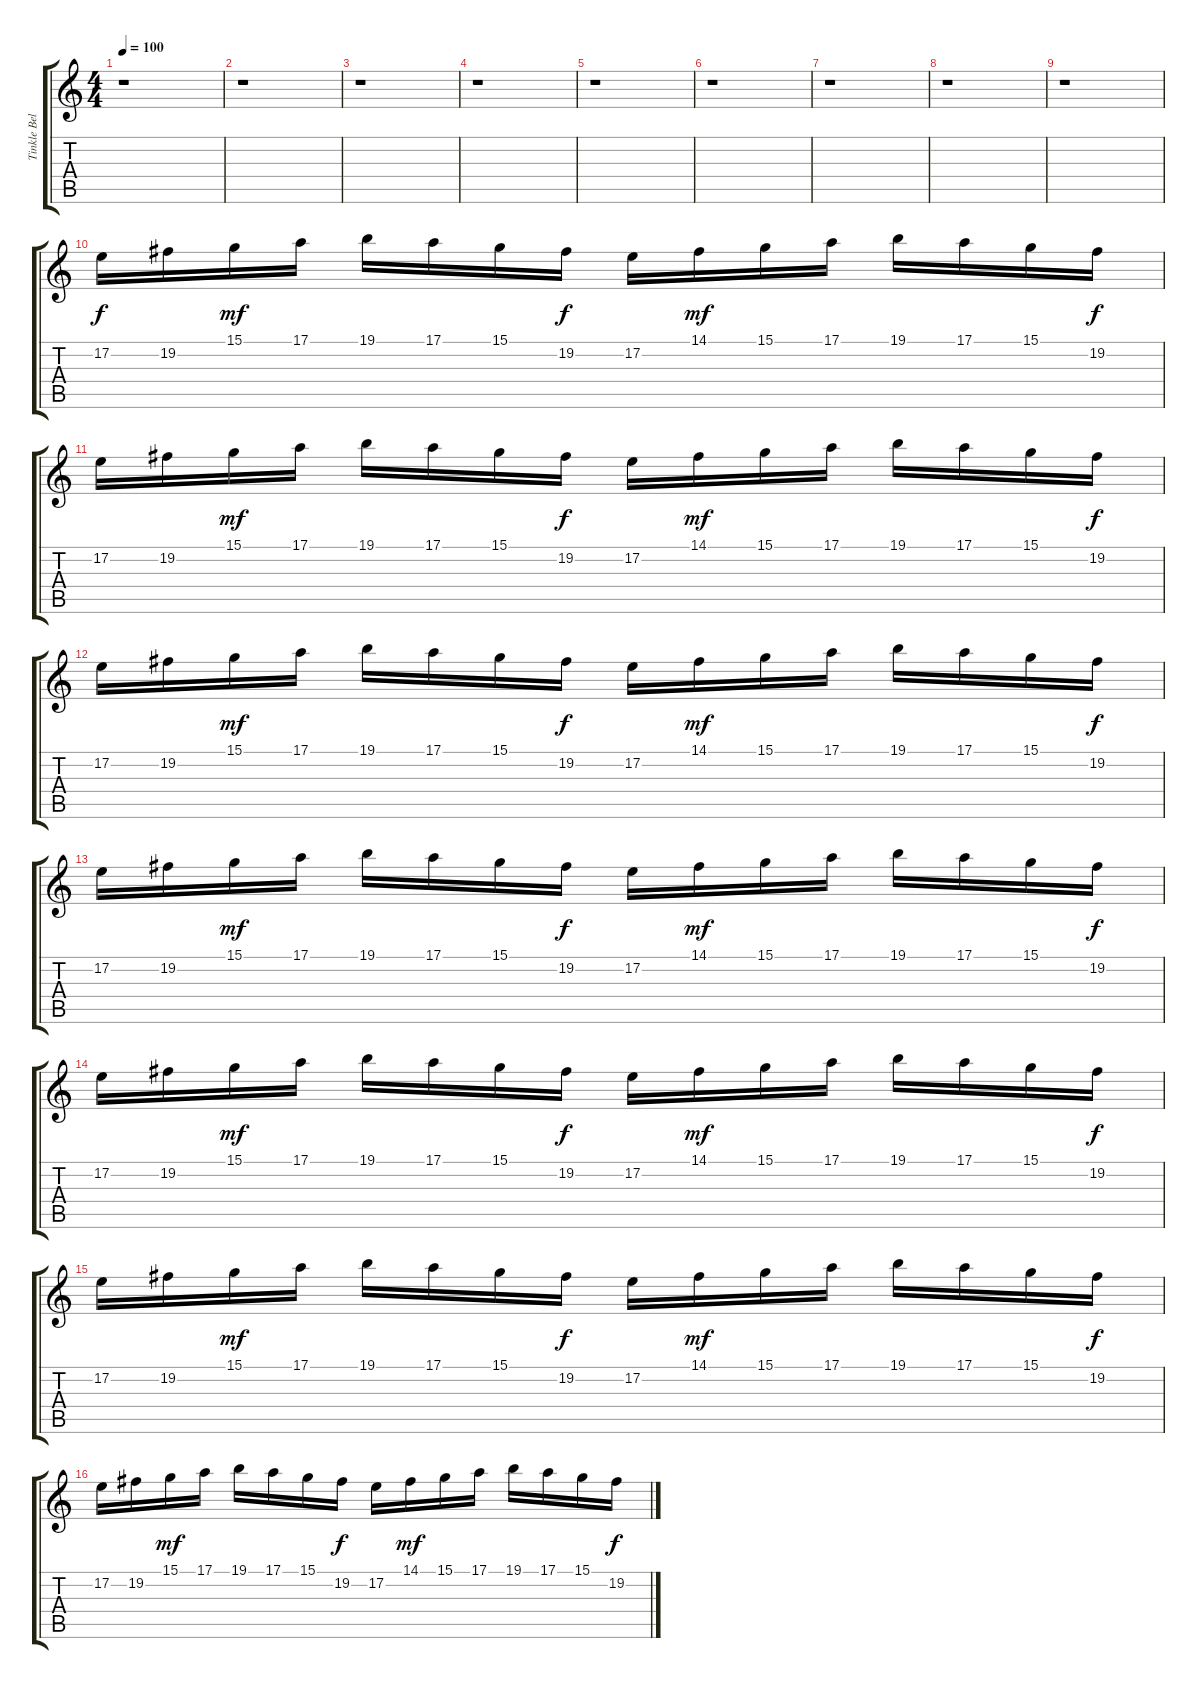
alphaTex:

\track ("Tinkle Bell" "Tinkle Bel") {instrument tinklebell}
\staff {score tabs}
\tuning (E4 B3 G3 D3 A2 E2) {hide}
\ts (4 4)
\tempo 100
\clef g2
\ks c
r.1{dy f instrument tinklebell} |
r.1 |
r.1 |
r.1 |
r.1 |
r.1 |
r.1 |
r.1 |
r.1 |
17.2.16 19.2.16 15.1.16{dy mf} 17.1.16 19.1.16 17.1.16 15.1.16 19.2.16{dy f} 17.2.16 14.1.16{dy mf} 15.1.16 17.1.16 19.1.16 17.1.16 15.1.16 19.2.16{dy f} |
17.2.16 19.2.16 15.1.16{dy mf} 17.1.16 19.1.16 17.1.16 15.1.16 19.2.16{dy f} 17.2.16 14.1.16{dy mf} 15.1.16 17.1.16 19.1.16 17.1.16 15.1.16 19.2.16{dy f} |
17.2.16 19.2.16 15.1.16{dy mf} 17.1.16 19.1.16 17.1.16 15.1.16 19.2.16{dy f} 17.2.16 14.1.16{dy mf} 15.1.16 17.1.16 19.1.16 17.1.16 15.1.16 19.2.16{dy f} |
17.2.16 19.2.16 15.1.16{dy mf} 17.1.16 19.1.16 17.1.16 15.1.16 19.2.16{dy f} 17.2.16 14.1.16{dy mf} 15.1.16 17.1.16 19.1.16 17.1.16 15.1.16 19.2.16{dy f} |
17.2.16 19.2.16 15.1.16{dy mf} 17.1.16 19.1.16 17.1.16 15.1.16 19.2.16{dy f} 17.2.16 14.1.16{dy mf} 15.1.16 17.1.16 19.1.16 17.1.16 15.1.16 19.2.16{dy f} |
17.2.16 19.2.16 15.1.16{dy mf} 17.1.16 19.1.16 17.1.16 15.1.16 19.2.16{dy f} 17.2.16 14.1.16{dy mf} 15.1.16 17.1.16 19.1.16 17.1.16 15.1.16 19.2.16{dy f} |
17.2.16 19.2.16 15.1.16{dy mf} 17.1.16 19.1.16 17.1.16 15.1.16 19.2.16{dy f} 17.2.16 14.1.16{dy mf} 15.1.16 17.1.16 19.1.16 17.1.16 15.1.16 19.2.16{dy f}
